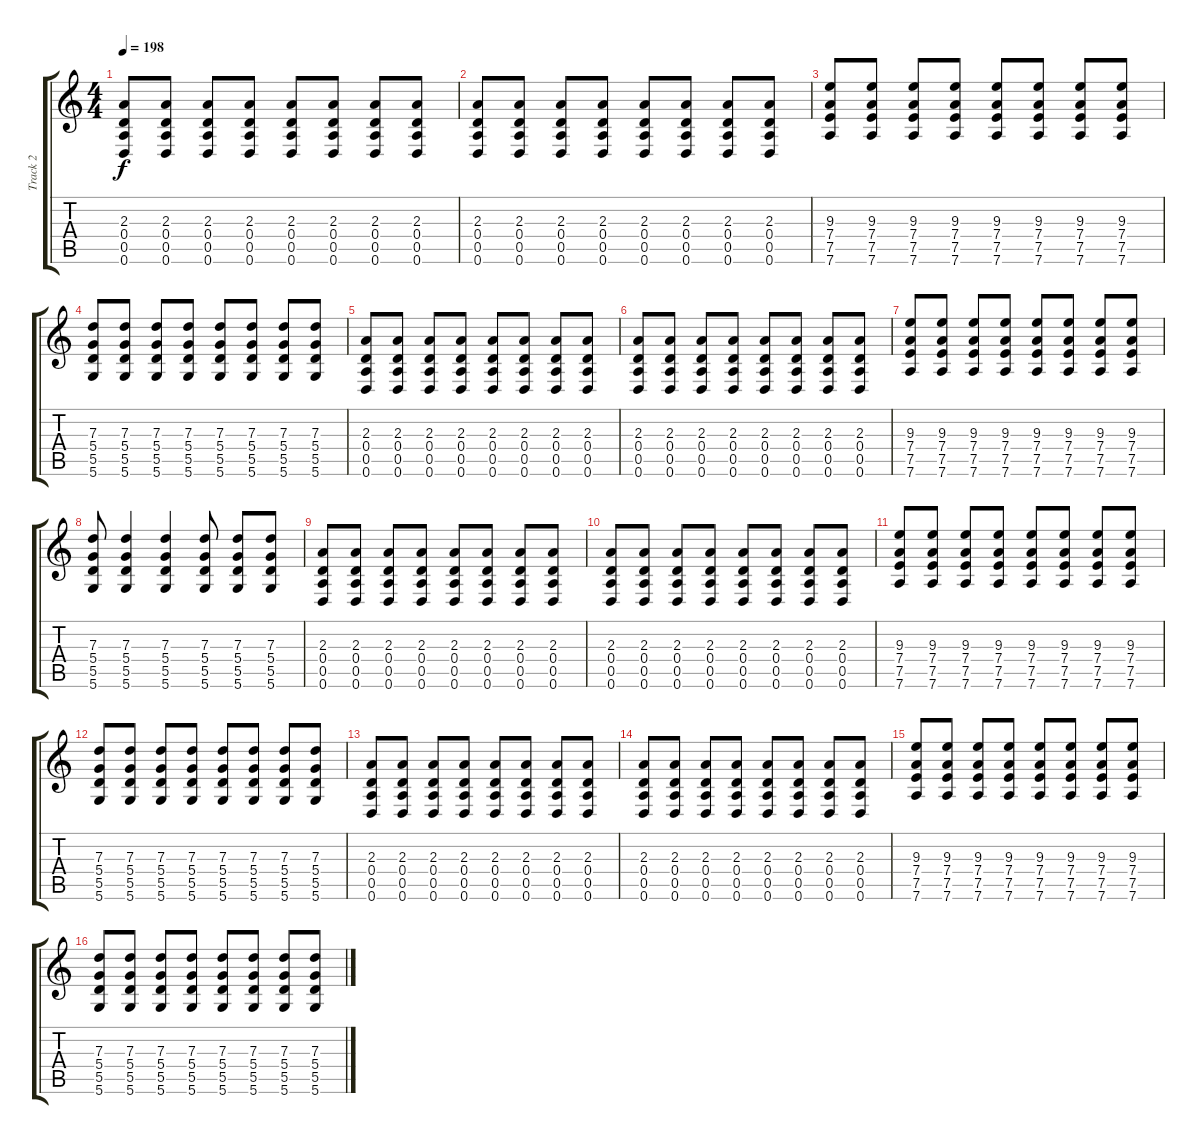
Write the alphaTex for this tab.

\track ("Track 2" "Track 2") {instrument distortionguitar}
\staff {score tabs}
\tuning (E4 B3 G3 D3 A2 D2) {hide}
\ts (4 4)
\tempo 198
\clef g2
\ks c
(2.3 0.4 0.5 0.6).8{dy f} (2.3 0.4 0.5 0.6).8 (2.3 0.4 0.5 0.6).8 (2.3 0.4 0.5 0.6).8 (2.3 0.4 0.5 0.6).8 (2.3 0.4 0.5 0.6).8 (2.3 0.4 0.5 0.6).8 (2.3 0.4 0.5 0.6).8 |
(2.3 0.4 0.5 0.6).8 (2.3 0.4 0.5 0.6).8 (2.3 0.4 0.5 0.6).8 (2.3 0.4 0.5 0.6).8 (2.3 0.4 0.5 0.6).8 (2.3 0.4 0.5 0.6).8 (2.3 0.4 0.5 0.6).8 (2.3 0.4 0.5 0.6).8 |
(9.3 7.4 7.5 7.6).8 (9.3 7.4 7.5 7.6).8 (9.3 7.4 7.5 7.6).8 (9.3 7.4 7.5 7.6).8 (9.3 7.4 7.5 7.6).8 (9.3 7.4 7.5 7.6).8 (9.3 7.4 7.5 7.6).8 (9.3 7.4 7.5 7.6).8 |
(7.3 5.4 5.5 5.6).8 (7.3 5.4 5.5 5.6).8 (7.3 5.4 5.5 5.6).8 (7.3 5.4 5.5 5.6).8 (7.3 5.4 5.5 5.6).8 (7.3 5.4 5.5 5.6).8 (7.3 5.4 5.5 5.6).8 (7.3 5.4 5.5 5.6).8 |
(2.3 0.4 0.5 0.6).8 (2.3 0.4 0.5 0.6).8 (2.3 0.4 0.5 0.6).8 (2.3 0.4 0.5 0.6).8 (2.3 0.4 0.5 0.6).8 (2.3 0.4 0.5 0.6).8 (2.3 0.4 0.5 0.6).8 (2.3 0.4 0.5 0.6).8 |
(2.3 0.4 0.5 0.6).8 (2.3 0.4 0.5 0.6).8 (2.3 0.4 0.5 0.6).8 (2.3 0.4 0.5 0.6).8 (2.3 0.4 0.5 0.6).8 (2.3 0.4 0.5 0.6).8 (2.3 0.4 0.5 0.6).8 (2.3 0.4 0.5 0.6).8 |
(9.3 7.4 7.5 7.6).8 (9.3 7.4 7.5 7.6).8 (9.3 7.4 7.5 7.6).8 (9.3 7.4 7.5 7.6).8 (9.3 7.4 7.5 7.6).8 (9.3 7.4 7.5 7.6).8 (9.3 7.4 7.5 7.6).8 (9.3 7.4 7.5 7.6).8 |
(7.3 5.4 5.5 5.6).8 (7.3 5.4 5.5 5.6).4 (7.3 5.4 5.5 5.6).4 (7.3 5.4 5.5 5.6).8 (7.3 5.4 5.5 5.6).8 (7.3 5.4 5.5 5.6).8 |
(2.3 0.4 0.5 0.6).8 (2.3 0.4 0.5 0.6).8 (2.3 0.4 0.5 0.6).8 (2.3 0.4 0.5 0.6).8 (2.3 0.4 0.5 0.6).8 (2.3 0.4 0.5 0.6).8 (2.3 0.4 0.5 0.6).8 (2.3 0.4 0.5 0.6).8 |
(2.3 0.4 0.5 0.6).8 (2.3 0.4 0.5 0.6).8 (2.3 0.4 0.5 0.6).8 (2.3 0.4 0.5 0.6).8 (2.3 0.4 0.5 0.6).8 (2.3 0.4 0.5 0.6).8 (2.3 0.4 0.5 0.6).8 (2.3 0.4 0.5 0.6).8 |
(9.3 7.4 7.5 7.6).8 (9.3 7.4 7.5 7.6).8 (9.3 7.4 7.5 7.6).8 (9.3 7.4 7.5 7.6).8 (9.3 7.4 7.5 7.6).8 (9.3 7.4 7.5 7.6).8 (9.3 7.4 7.5 7.6).8 (9.3 7.4 7.5 7.6).8 |
(7.3 5.4 5.5 5.6).8 (7.3 5.4 5.5 5.6).8 (7.3 5.4 5.5 5.6).8 (7.3 5.4 5.5 5.6).8 (7.3 5.4 5.5 5.6).8 (7.3 5.4 5.5 5.6).8 (7.3 5.4 5.5 5.6).8 (7.3 5.4 5.5 5.6).8 |
(2.3 0.4 0.5 0.6).8 (2.3 0.4 0.5 0.6).8 (2.3 0.4 0.5 0.6).8 (2.3 0.4 0.5 0.6).8 (2.3 0.4 0.5 0.6).8 (2.3 0.4 0.5 0.6).8 (2.3 0.4 0.5 0.6).8 (2.3 0.4 0.5 0.6).8 |
(2.3 0.4 0.5 0.6).8 (2.3 0.4 0.5 0.6).8 (2.3 0.4 0.5 0.6).8 (2.3 0.4 0.5 0.6).8 (2.3 0.4 0.5 0.6).8 (2.3 0.4 0.5 0.6).8 (2.3 0.4 0.5 0.6).8 (2.3 0.4 0.5 0.6).8 |
(9.3 7.4 7.5 7.6).8 (9.3 7.4 7.5 7.6).8 (9.3 7.4 7.5 7.6).8 (9.3 7.4 7.5 7.6).8 (9.3 7.4 7.5 7.6).8 (9.3 7.4 7.5 7.6).8 (9.3 7.4 7.5 7.6).8 (9.3 7.4 7.5 7.6).8 |
(7.3 5.4 5.5 5.6).8 (7.3 5.4 5.5 5.6).8 (7.3 5.4 5.5 5.6).8 (7.3 5.4 5.5 5.6).8 (7.3 5.4 5.5 5.6).8 (7.3 5.4 5.5 5.6).8 (7.3 5.4 5.5 5.6).8 (7.3 5.4 5.5 5.6).8
